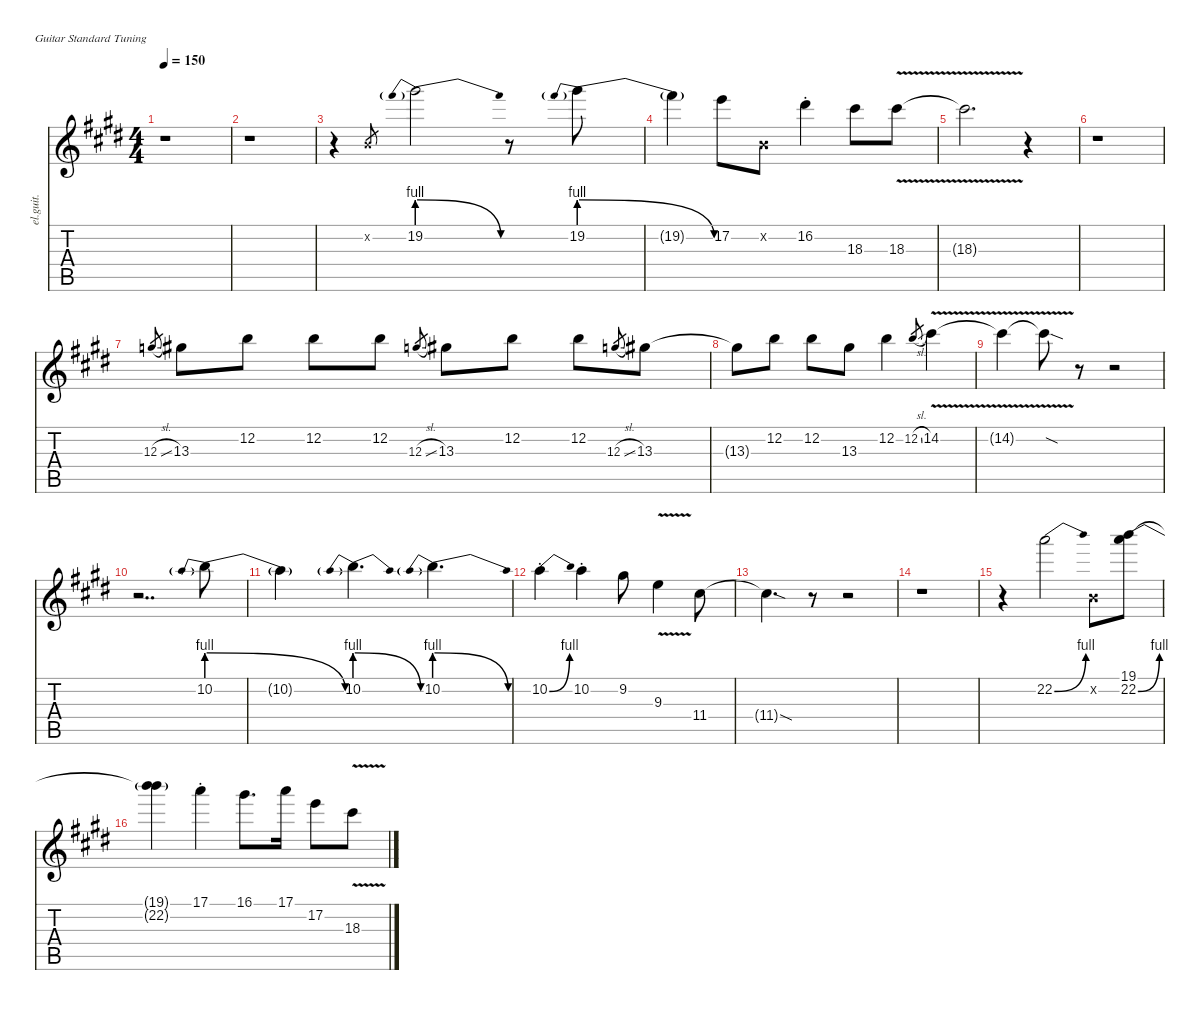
\defaultSystemsLayout 4
\hideDynamics
\bracketExtendMode nobrackets
\otherSystemsTrackNameOrientation horizontal
\track ("Guitar III - A. Summers" "el.guit.") {instrument electricguitarclean}
\staff {score tabs}
\tuning (E4 B3 G3 D3 A2 E2)
\ts (4 4)
\tempo 150
\clef g2
\ks c#minor
r.1{dy f beam Down} |
r.1{beam Down} |
r.4{beam Down} 0.2{x acc forcenatural}.8{gr beam Up} 19.2{be (prebendrelease 0 4 15 0)}.2{beam Down} r.8{beam Down} 19.2{be (prebendrelease 0 4 15 0)}.8{beam Down} |
19.2{t acc #}.4{beam Down} 17.2{acc forcenatural}.8{beam Down} 0.2{x acc forcenatural}.8{beam Down} 16.2{st acc #}.4{beam Down} 18.3{acc #}.8{beam Down} 18.3{v acc #}.8{beam Down} |
18.3{v t acc #}.2{d beam Down} r.4{beam Down} |
r.1{beam Down} |
12.3{sl acc forcenatural}.8{gr beam Up} 13.3{acc #}.8{beam Down} 12.2{acc forcenatural}.8{beam Down} 12.2{acc forcenatural}.8{beam Down} 12.2{acc forcenatural}.8{beam Down} 12.3{sl acc forcenatural}.8{gr beam Up} 13.3{acc #}.8{beam Down} 12.2{acc forcenatural}.8{beam Down} 12.2{acc forcenatural}.8{beam Down} 12.3{sl acc forcenatural}.8{gr beam Up} 13.3{acc #}.8{beam Down} |
13.3{t acc #}.8{beam Down} 12.2{acc forcenatural}.8{beam Down} 12.2{acc forcenatural}.8{beam Down} 13.3{acc #}.8{beam Down} 12.2{acc forcenatural}.4{beam Down} 12.2{sl acc forcenatural}.8{gr beam Up} 14.2{v acc #}.4{beam Down} |
14.2{v t acc #}.4{beam Down} 14.2{sod t acc #}.8{beam Down} r.8{beam Down} r.2{beam Down} |
r.2{dd beam Down} 10.2{be (prebendrelease 0 4 15 0)}.8{beam Down} |
10.2{t acc forcenatural}.4{beam Down} 10.2{be (prebendrelease 0 4 15 0)}.4{d beam Down} 10.2{be (prebendrelease 0 4 15 0)}.4{d beam Down} |
10.2{be (bend 0 0 15 4) st acc forcenatural}.4{beam Down} 10.2{st acc forcenatural}.4{beam Down} 9.2{acc #}.8{beam Down} 9.3{v acc forcenatural}.4{beam Down} 11.4{acc #}.8{beam Down} |
11.4{sod t acc #}.4{d beam Down} r.8{beam Down} r.2{beam Down} |
r.1{beam Down} |
r.4{beam Down} 22.2{be (bend 0 0 15 4) acc forcenatural}.2{beam Down} 0.2{x acc forcenatural}.8{beam Down} (22.2{be (bend 0 0 15 4) acc forcenatural} 19.1{acc forcenatural}).8{beam Down} |
(22.2{t} 19.1{t acc forcenatural}).4{beam Down} 17.1{st acc forcenatural}.4{beam Down} 16.1{acc #}.8{d beam Down} 17.1{acc forcenatural}.16{beam Down} 17.2{acc forcenatural}.8{beam Down} 18.3{v acc #}.8{beam Down}
